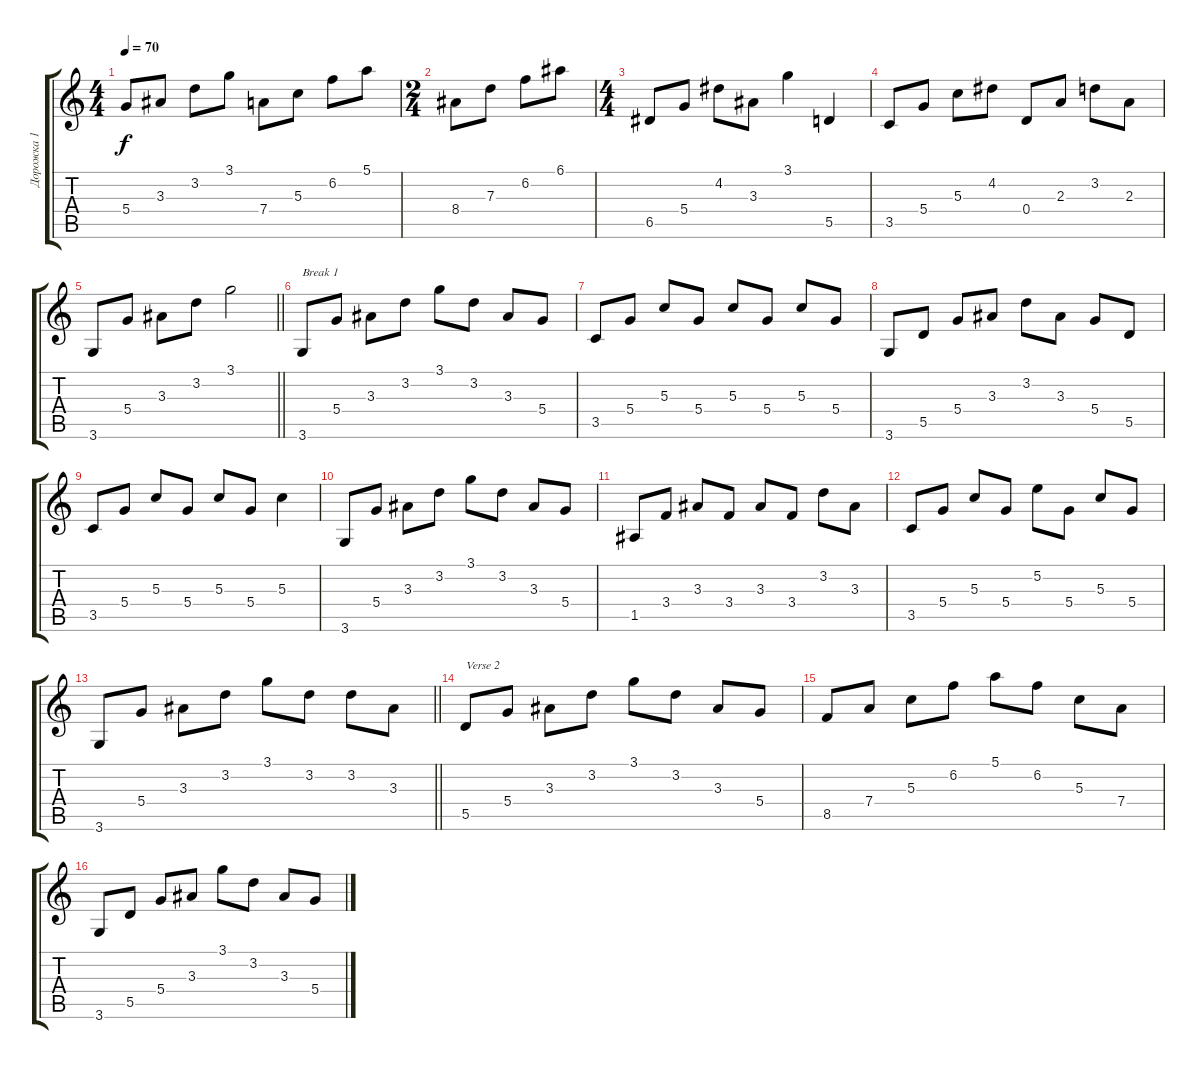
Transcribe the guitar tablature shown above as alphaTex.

\track ("Дорожка 1" "Дорожка 1") {instrument acousticguitarsteel}
\staff {score tabs}
\tuning (E4 B3 G3 D3 A2 E2) {hide}
\ts (4 4)
\tempo 70
\clef g2
\ks c
5.4.8{dy f} 3.3.8 3.2.8 3.1.8 7.4.8 5.3.8 6.2.8 5.1.8 |
\ts (2 4)
8.4.8 7.3.8 6.2.8 6.1.8 |
\ts (4 4)
6.5.8 5.4.8 4.2.8 3.3.8 3.1.4 5.5.4 |
3.5.8 5.4.8 5.3.8 4.2.8 0.4.8 2.3.8 3.2.8 2.3.8 |
\barLineRight lightlight
3.6.8 5.4.8 3.3.8 3.2.8 3.1.2 |
3.6.8{txt "Break 1"} 5.4.8 3.3.8 3.2.8 3.1.8 3.2.8 3.3.8 5.4.8 |
3.5.8 5.4.8 5.3.8 5.4.8 5.3.8 5.4.8 5.3.8 5.4.8 |
3.6.8 5.5.8 5.4.8 3.3.8 3.2.8 3.3.8 5.4.8 5.5.8 |
3.5.8 5.4.8 5.3.8 5.4.8 5.3.8 5.4.8 5.3.4 |
3.6.8 5.4.8 3.3.8 3.2.8 3.1.8 3.2.8 3.3.8 5.4.8 |
1.5.8 3.4.8 3.3.8 3.4.8 3.3.8 3.4.8 3.2.8 3.3.8 |
3.5.8 5.4.8 5.3.8 5.4.8 5.2.8 5.4.8 5.3.8 5.4.8 |
\barLineRight lightlight
3.6.8 5.4.8 3.3.8 3.2.8 3.1.8 3.2.8 3.2.8 3.3.8 |
5.5.8{txt "Verse 2"} 5.4.8 3.3.8 3.2.8 3.1.8 3.2.8 3.3.8 5.4.8 |
8.5.8 7.4.8 5.3.8 6.2.8 5.1.8 6.2.8 5.3.8 7.4.8 |
3.6.8 5.5.8 5.4.8 3.3.8 3.1.8 3.2.8 3.3.8 5.4.8
